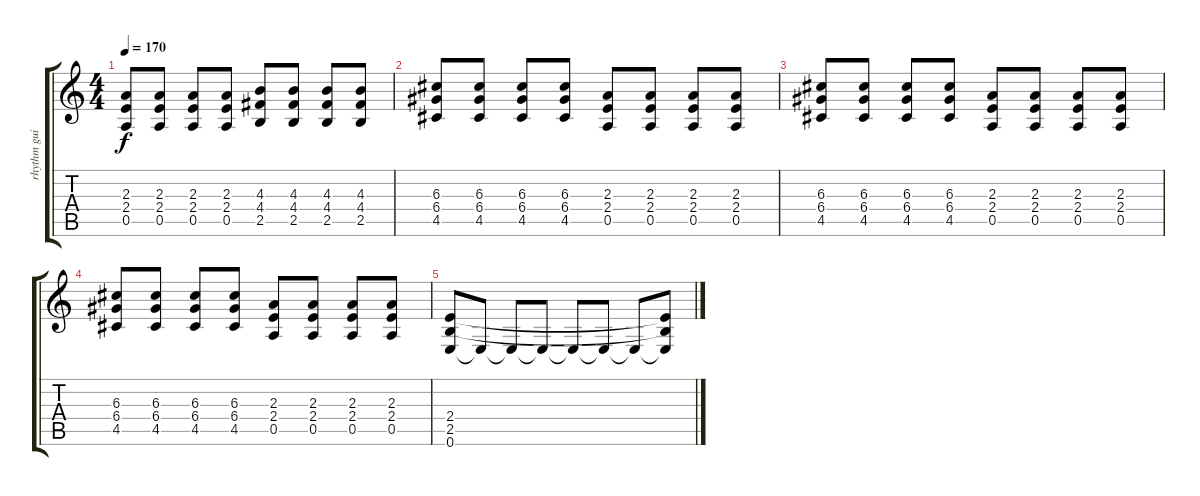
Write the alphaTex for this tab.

\track ("rhythm guitar" "rhythm gui") {instrument distortionguitar}
\staff {score tabs}
\tuning (E4 B3 G3 D3 A2 E2) {hide}
\ts (4 4)
\tempo 170
\clef g2
\ks c
(2.3 2.4 0.5).8{dy f} (2.3 2.4 0.5).8 (2.3 2.4 0.5).8 (2.3 2.4 0.5).8 (4.3 4.4 2.5).8 (4.3 4.4 2.5).8 (4.3 4.4 2.5).8 (4.3 4.4 2.5).8 |
(6.3 6.4 4.5).8 (6.3 6.4 4.5).8 (6.3 6.4 4.5).8 (6.3 6.4 4.5).8 (2.3 2.4 0.5).8 (2.3 2.4 0.5).8 (2.3 2.4 0.5).8 (2.3 2.4 0.5).8 |
(6.3 6.4 4.5).8 (6.3 6.4 4.5).8 (6.3 6.4 4.5).8 (6.3 6.4 4.5).8 (2.3 2.4 0.5).8 (2.3 2.4 0.5).8 (2.3 2.4 0.5).8 (2.3 2.4 0.5).8 |
(6.3 6.4 4.5).8 (6.3 6.4 4.5).8 (6.3 6.4 4.5).8 (6.3 6.4 4.5).8 (2.3 2.4 0.5).8 (2.3 2.4 0.5).8 (2.3 2.4 0.5).8 (2.3 2.4 0.5).8 |
(2.4 2.5 0.6).8{volume 0} 0.6{t}.8 0.6{t}.8 0.6{t}.8 0.6{t}.8 0.6{t}.8 0.6{t}.8 (2.4{t} 2.5{t} 0.6{t}).8
